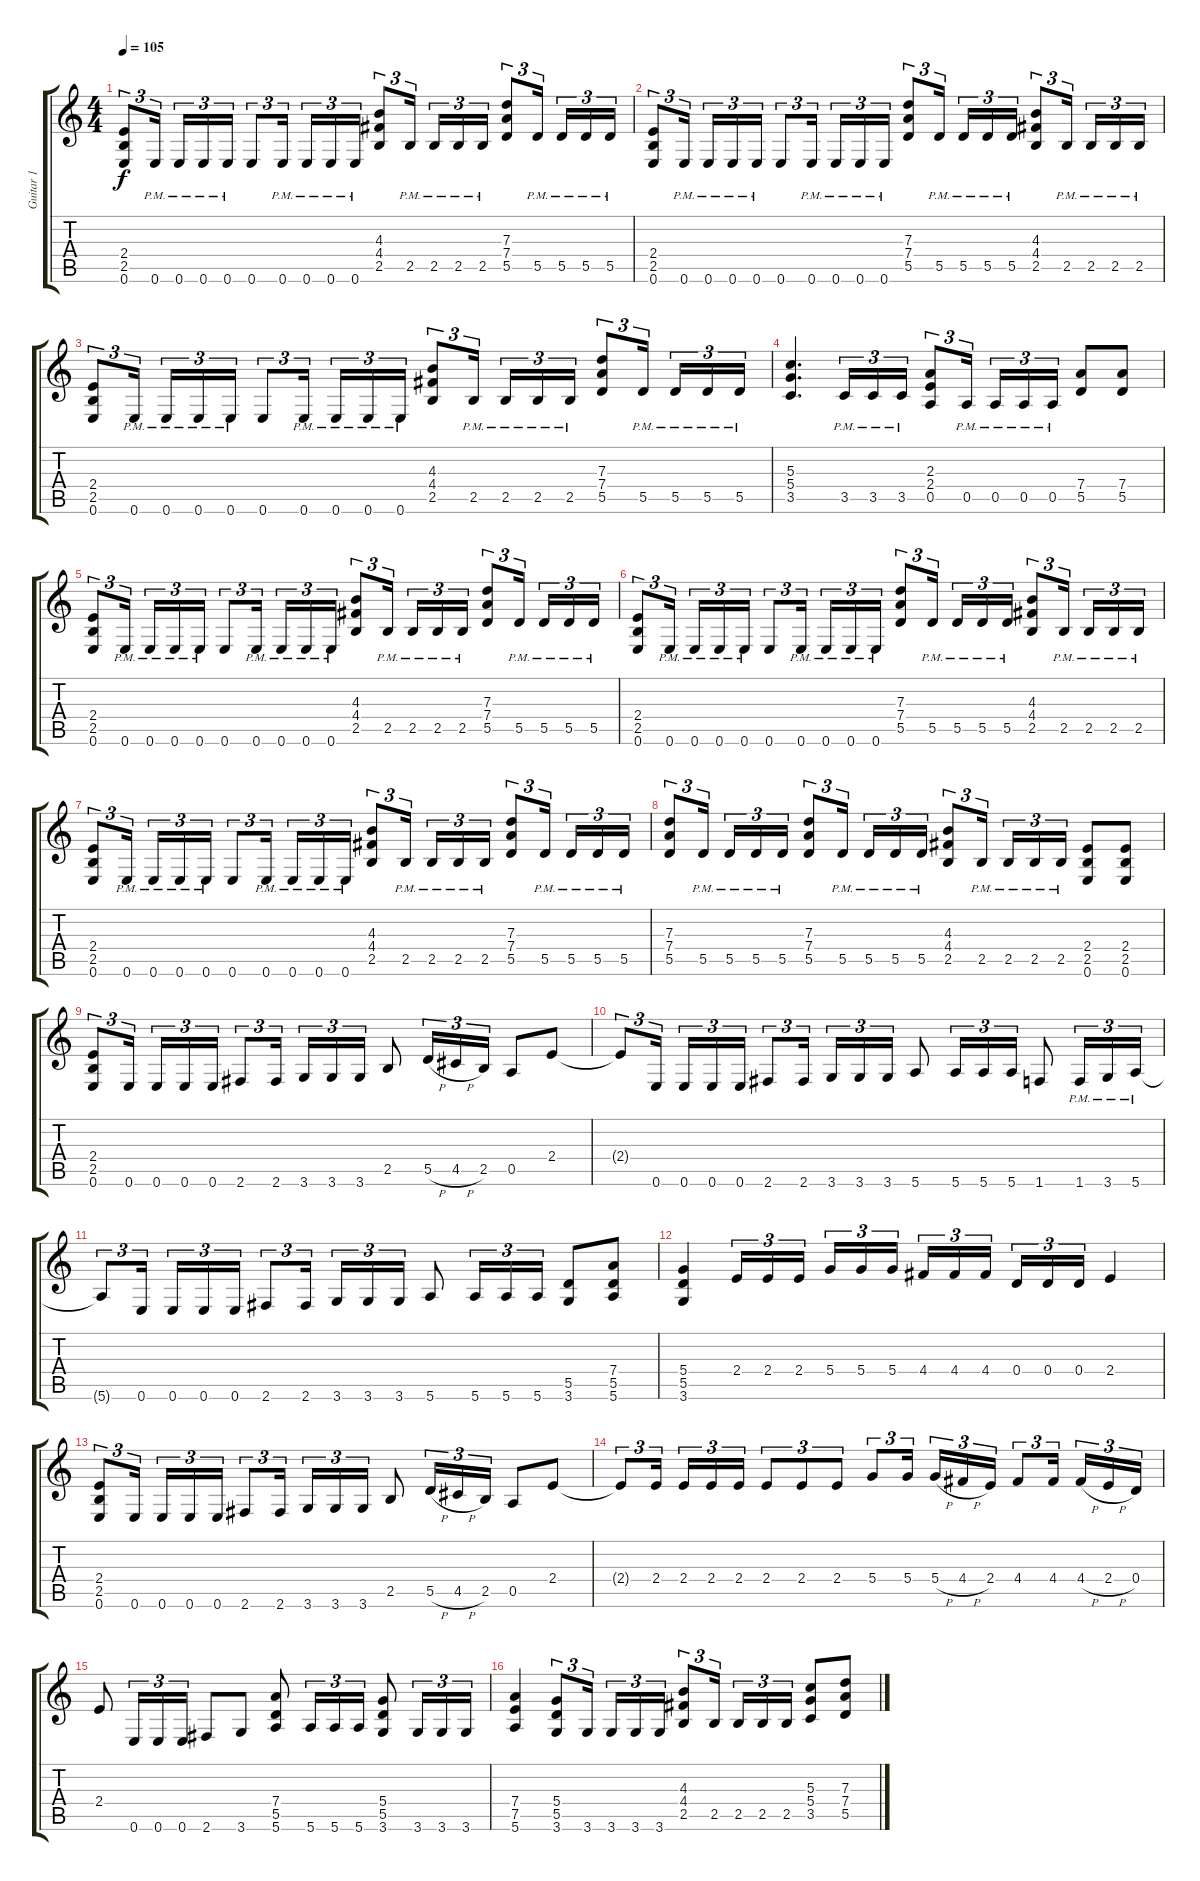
\track ("Guitar 1" "Guitar 1") {instrument distortionguitar}
\staff {score tabs}
\tuning (E4 B3 G3 D3 A2 E2) {hide}
\ts (4 4)
\tempo 105
\clef g2
\ks c
(2.4 2.5 0.6).8{tu (3 2) dy f} 0.6{pm}.16{tu (3 2) beam splitsecondary} 0.6{pm}.16{tu (3 2)} 0.6{pm}.16{tu (3 2)} 0.6{pm}.16{tu (3 2)} 0.6.8{tu (3 2)} 0.6{pm}.16{tu (3 2) beam splitsecondary} 0.6{pm}.16{tu (3 2)} 0.6{pm}.16{tu (3 2)} 0.6{pm}.16{tu (3 2)} (4.3 4.4 2.5).8{tu (3 2)} 2.5{pm}.16{tu (3 2) beam splitsecondary} 2.5{pm}.16{tu (3 2)} 2.5{pm}.16{tu (3 2)} 2.5{pm}.16{tu (3 2)} (7.3 7.4 5.5).8{tu (3 2)} 5.5{pm}.16{tu (3 2) beam splitsecondary} 5.5{pm}.16{tu (3 2)} 5.5{pm}.16{tu (3 2)} 5.5{pm}.16{tu (3 2)} |
(2.4 2.5 0.6).8{tu (3 2)} 0.6{pm}.16{tu (3 2) beam splitsecondary} 0.6{pm}.16{tu (3 2)} 0.6{pm}.16{tu (3 2)} 0.6{pm}.16{tu (3 2)} 0.6.8{tu (3 2)} 0.6{pm}.16{tu (3 2) beam splitsecondary} 0.6{pm}.16{tu (3 2)} 0.6{pm}.16{tu (3 2)} 0.6{pm}.16{tu (3 2)} (7.3 7.4 5.5).8{tu (3 2)} 5.5{pm}.16{tu (3 2) beam splitsecondary} 5.5{pm}.16{tu (3 2)} 5.5{pm}.16{tu (3 2)} 5.5{pm}.16{tu (3 2)} (4.3 4.4 2.5).8{tu (3 2)} 2.5{pm}.16{tu (3 2) beam splitsecondary} 2.5{pm}.16{tu (3 2)} 2.5{pm}.16{tu (3 2)} 2.5{pm}.16{tu (3 2)} |
(2.4 2.5 0.6).8{tu (3 2)} 0.6{pm}.16{tu (3 2) beam splitsecondary} 0.6{pm}.16{tu (3 2)} 0.6{pm}.16{tu (3 2)} 0.6{pm}.16{tu (3 2)} 0.6.8{tu (3 2)} 0.6{pm}.16{tu (3 2) beam splitsecondary} 0.6{pm}.16{tu (3 2)} 0.6{pm}.16{tu (3 2)} 0.6{pm}.16{tu (3 2)} (4.3 4.4 2.5).8{tu (3 2)} 2.5{pm}.16{tu (3 2) beam splitsecondary} 2.5{pm}.16{tu (3 2)} 2.5{pm}.16{tu (3 2)} 2.5{pm}.16{tu (3 2)} (7.3 7.4 5.5).8{tu (3 2)} 5.5{pm}.16{tu (3 2) beam splitsecondary} 5.5{pm}.16{tu (3 2)} 5.5{pm}.16{tu (3 2)} 5.5{pm}.16{tu (3 2)} |
(5.3 5.4 3.5).4{d} 3.5{pm}.16{tu (3 2)} 3.5{pm}.16{tu (3 2)} 3.5{pm}.16{tu (3 2)} (2.3 2.4 0.5).8{tu (3 2)} 0.5{pm}.16{tu (3 2) beam splitsecondary} 0.5{pm}.16{tu (3 2)} 0.5{pm}.16{tu (3 2)} 0.5{pm}.16{tu (3 2)} (7.4 5.5).8 (7.4 5.5).8 |
(2.4 2.5 0.6).8{tu (3 2)} 0.6{pm}.16{tu (3 2) beam splitsecondary} 0.6{pm}.16{tu (3 2)} 0.6{pm}.16{tu (3 2)} 0.6{pm}.16{tu (3 2)} 0.6.8{tu (3 2)} 0.6{pm}.16{tu (3 2) beam splitsecondary} 0.6{pm}.16{tu (3 2)} 0.6{pm}.16{tu (3 2)} 0.6{pm}.16{tu (3 2)} (4.3 4.4 2.5).8{tu (3 2)} 2.5{pm}.16{tu (3 2) beam splitsecondary} 2.5{pm}.16{tu (3 2)} 2.5{pm}.16{tu (3 2)} 2.5{pm}.16{tu (3 2)} (7.3 7.4 5.5).8{tu (3 2)} 5.5{pm}.16{tu (3 2) beam splitsecondary} 5.5{pm}.16{tu (3 2)} 5.5{pm}.16{tu (3 2)} 5.5{pm}.16{tu (3 2)} |
(2.4 2.5 0.6).8{tu (3 2)} 0.6{pm}.16{tu (3 2) beam splitsecondary} 0.6{pm}.16{tu (3 2)} 0.6{pm}.16{tu (3 2)} 0.6{pm}.16{tu (3 2)} 0.6.8{tu (3 2)} 0.6{pm}.16{tu (3 2) beam splitsecondary} 0.6{pm}.16{tu (3 2)} 0.6{pm}.16{tu (3 2)} 0.6{pm}.16{tu (3 2)} (7.3 7.4 5.5).8{tu (3 2)} 5.5{pm}.16{tu (3 2) beam splitsecondary} 5.5{pm}.16{tu (3 2)} 5.5{pm}.16{tu (3 2)} 5.5{pm}.16{tu (3 2)} (4.3 4.4 2.5).8{tu (3 2)} 2.5{pm}.16{tu (3 2) beam splitsecondary} 2.5{pm}.16{tu (3 2)} 2.5{pm}.16{tu (3 2)} 2.5{pm}.16{tu (3 2)} |
(2.4 2.5 0.6).8{tu (3 2)} 0.6{pm}.16{tu (3 2) beam splitsecondary} 0.6{pm}.16{tu (3 2)} 0.6{pm}.16{tu (3 2)} 0.6{pm}.16{tu (3 2)} 0.6.8{tu (3 2)} 0.6{pm}.16{tu (3 2) beam splitsecondary} 0.6{pm}.16{tu (3 2)} 0.6{pm}.16{tu (3 2)} 0.6{pm}.16{tu (3 2)} (4.3 4.4 2.5).8{tu (3 2)} 2.5{pm}.16{tu (3 2) beam splitsecondary} 2.5{pm}.16{tu (3 2)} 2.5{pm}.16{tu (3 2)} 2.5{pm}.16{tu (3 2)} (7.3 7.4 5.5).8{tu (3 2)} 5.5{pm}.16{tu (3 2) beam splitsecondary} 5.5{pm}.16{tu (3 2)} 5.5{pm}.16{tu (3 2)} 5.5{pm}.16{tu (3 2)} |
(7.3 7.4 5.5).8{tu (3 2)} 5.5{pm}.16{tu (3 2) beam splitsecondary} 5.5{pm}.16{tu (3 2)} 5.5{pm}.16{tu (3 2)} 5.5{pm}.16{tu (3 2)} (7.3 7.4 5.5).8{tu (3 2)} 5.5{pm}.16{tu (3 2) beam splitsecondary} 5.5{pm}.16{tu (3 2)} 5.5{pm}.16{tu (3 2)} 5.5{pm}.16{tu (3 2)} (4.3 4.4 2.5).8{tu (3 2)} 2.5{pm}.16{tu (3 2) beam splitsecondary} 2.5{pm}.16{tu (3 2)} 2.5{pm}.16{tu (3 2)} 2.5{pm}.16{tu (3 2)} (2.4 2.5 0.6).8 (2.4 2.5 0.6).8 |
(2.4 2.5 0.6).8{tu (3 2)} 0.6.16{tu (3 2) beam splitsecondary} 0.6.16{tu (3 2)} 0.6.16{tu (3 2)} 0.6.16{tu (3 2)} 2.6.8{tu (3 2)} 2.6.16{tu (3 2) beam splitsecondary} 3.6.16{tu (3 2)} 3.6.16{tu (3 2)} 3.6.16{tu (3 2)} 2.5.8 5.5{h}.16{tu (3 2)} 4.5{h}.16{tu (3 2)} 2.5.16{tu (3 2)} 0.5.8 2.4.8 |
2.4{t}.8{tu (3 2)} 0.6.16{tu (3 2) beam splitsecondary} 0.6.16{tu (3 2)} 0.6.16{tu (3 2)} 0.6.16{tu (3 2)} 2.6.8{tu (3 2)} 2.6.16{tu (3 2) beam splitsecondary} 3.6.16{tu (3 2)} 3.6.16{tu (3 2)} 3.6.16{tu (3 2)} 5.6.8 5.6.16{tu (3 2)} 5.6.16{tu (3 2)} 5.6.16{tu (3 2)} 1.6.8 1.6{pm}.16{tu (3 2)} 3.6{pm}.16{tu (3 2)} 5.6{pm}.16{tu (3 2)} |
5.6{t}.8{tu (3 2)} 0.6.16{tu (3 2) beam splitsecondary} 0.6.16{tu (3 2)} 0.6.16{tu (3 2)} 0.6.16{tu (3 2)} 2.6.8{tu (3 2)} 2.6.16{tu (3 2) beam splitsecondary} 3.6.16{tu (3 2)} 3.6.16{tu (3 2)} 3.6.16{tu (3 2)} 5.6.8 5.6.16{tu (3 2)} 5.6.16{tu (3 2)} 5.6.16{tu (3 2)} (5.5 3.6).8 (7.4 5.5 5.6).8 |
(5.4 5.5 3.6).4 2.4.16{tu (3 2)} 2.4.16{tu (3 2)} 2.4.16{tu (3 2) beam splitsecondary} 5.4.16{tu (3 2)} 5.4.16{tu (3 2)} 5.4.16{tu (3 2)} 4.4.16{tu (3 2)} 4.4.16{tu (3 2)} 4.4.16{tu (3 2) beam splitsecondary} 0.4.16{tu (3 2)} 0.4.16{tu (3 2)} 0.4.16{tu (3 2)} 2.4.4 |
(2.4 2.5 0.6).8{tu (3 2)} 0.6.16{tu (3 2) beam splitsecondary} 0.6.16{tu (3 2)} 0.6.16{tu (3 2)} 0.6.16{tu (3 2)} 2.6.8{tu (3 2)} 2.6.16{tu (3 2) beam splitsecondary} 3.6.16{tu (3 2)} 3.6.16{tu (3 2)} 3.6.16{tu (3 2)} 2.5.8 5.5{h}.16{tu (3 2)} 4.5{h}.16{tu (3 2)} 2.5.16{tu (3 2)} 0.5.8 2.4.8 |
2.4{t}.8{tu (3 2)} 2.4.16{tu (3 2) beam splitsecondary} 2.4.16{tu (3 2)} 2.4.16{tu (3 2)} 2.4.16{tu (3 2)} 2.4.8{tu (3 2)} 2.4.8{tu (3 2)} 2.4.8{tu (3 2)} 5.4.8{tu (3 2)} 5.4.16{tu (3 2) beam splitsecondary} 5.4{h}.16{tu (3 2)} 4.4{h}.16{tu (3 2)} 2.4.16{tu (3 2)} 4.4.8{tu (3 2)} 4.4.16{tu (3 2) beam splitsecondary} 4.4{h}.16{tu (3 2)} 2.4{h}.16{tu (3 2)} 0.4.16{tu (3 2)} |
2.4.8 0.6.16{tu (3 2)} 0.6.16{tu (3 2)} 0.6.16{tu (3 2)} 2.6.8 3.6.8 (7.4 5.5 5.6).8 5.6.16{tu (3 2)} 5.6.16{tu (3 2)} 5.6.16{tu (3 2)} (5.4 5.5 3.6).8 3.6.16{tu (3 2)} 3.6.16{tu (3 2)} 3.6.16{tu (3 2)} |
(7.4 7.5 5.6).4 (5.4 5.5 3.6).8{tu (3 2)} 3.6.16{tu (3 2) beam splitsecondary} 3.6.16{tu (3 2)} 3.6.16{tu (3 2)} 3.6.16{tu (3 2)} (4.3 4.4 2.5).8{tu (3 2)} 2.5.16{tu (3 2) beam splitsecondary} 2.5.16{tu (3 2)} 2.5.16{tu (3 2)} 2.5.16{tu (3 2)} (5.3 5.4 3.5).8 (7.3 7.4 5.5).8
